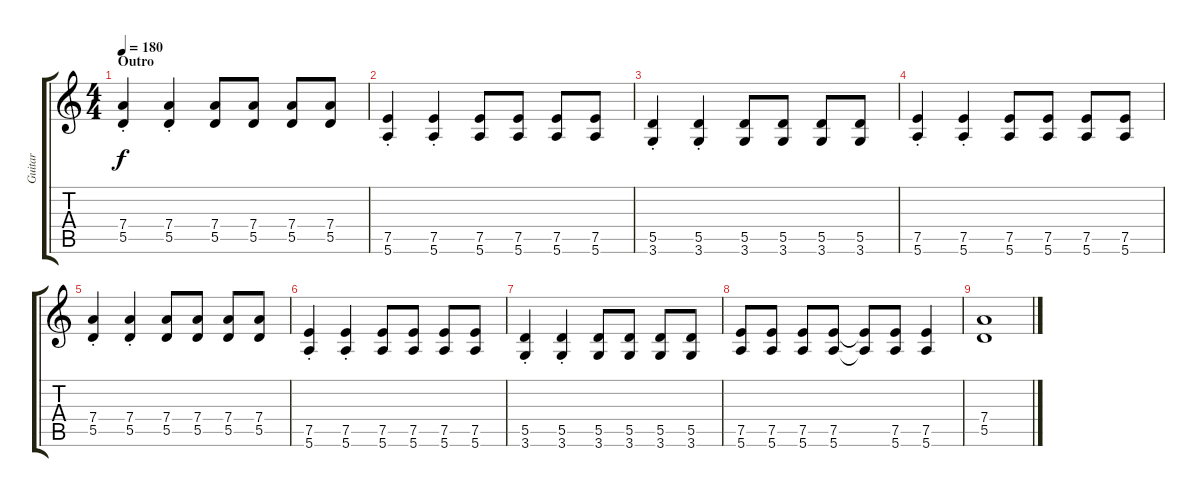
\track ("Guitar" "Guitar") {instrument distortionguitar}
\staff {score tabs}
\tuning (E4 B3 G3 D3 A2 E2) {hide}
\ts (4 4)
\section ("" "Outro")
\tempo 180
\clef g2
\ks c
(7.4{st} 5.5{st}).4{dy f} (7.4{st} 5.5{st}).4 (7.4 5.5).8 (7.4 5.5).8 (7.4 5.5).8 (7.4 5.5).8 |
(7.5{st} 5.6{st}).4 (7.5{st} 5.6{st}).4 (7.5 5.6).8 (7.5 5.6).8 (7.5 5.6).8 (7.5 5.6).8 |
(5.5{st} 3.6{st}).4 (5.5{st} 3.6{st}).4 (5.5 3.6).8 (5.5 3.6).8 (5.5 3.6).8 (5.5 3.6).8 |
(7.5{st} 5.6{st}).4 (7.5{st} 5.6{st}).4 (7.5 5.6).8 (7.5 5.6).8 (7.5 5.6).8 (7.5 5.6).8 |
(7.4{st} 5.5{st}).4 (7.4{st} 5.5{st}).4 (7.4 5.5).8 (7.4 5.5).8 (7.4 5.5).8 (7.4 5.5).8 |
(7.5{st} 5.6{st}).4 (7.5{st} 5.6{st}).4 (7.5 5.6).8 (7.5 5.6).8 (7.5 5.6).8 (7.5 5.6).8 |
(5.5{st} 3.6{st}).4 (5.5{st} 3.6{st}).4 (5.5 3.6).8 (5.5 3.6).8 (5.5 3.6).8 (5.5 3.6).8 |
(7.5 5.6).8 (7.5 5.6).8 (7.5 5.6).8 (7.5 5.6).8 (7.5{t} 5.6{t}).8 (7.5 5.6).8 (7.5 5.6).4 |
(7.4 5.5).1
